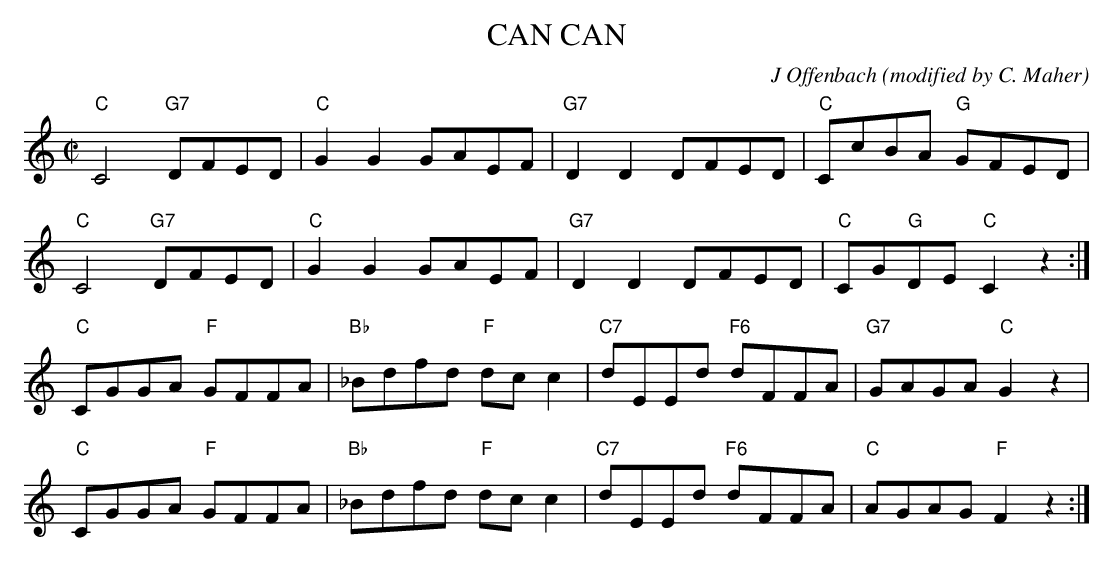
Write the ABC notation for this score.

X:1
T:CAN CAN
C:J Offenbach (modified by C. Maher)
M:C|
L:1/8
K:C
"C" C4 "G7" DFED | "C"G2 G2 GAEF | "G7" D2 D2 DFED |"C" CcBA "G" GFED|
"C" C4 "G7" DFED | "C"G2 G2 GAEF | "G7" D2 D2 DFED |"C" CG"G"DE "C" C2 z2:|
"C" CGGA "F" GFFA | "Bb" _Bdfd "F" dcc2 |"C7" dEEd "F6" dFFA|"G7" GAGA "C" G2 z2|
"C" CGGA "F" GFFA | "Bb" _Bdfd "F" dcc2 |"C7" dEEd "F6" dFFA|"C" AGAG "F" F2 z2 :|
